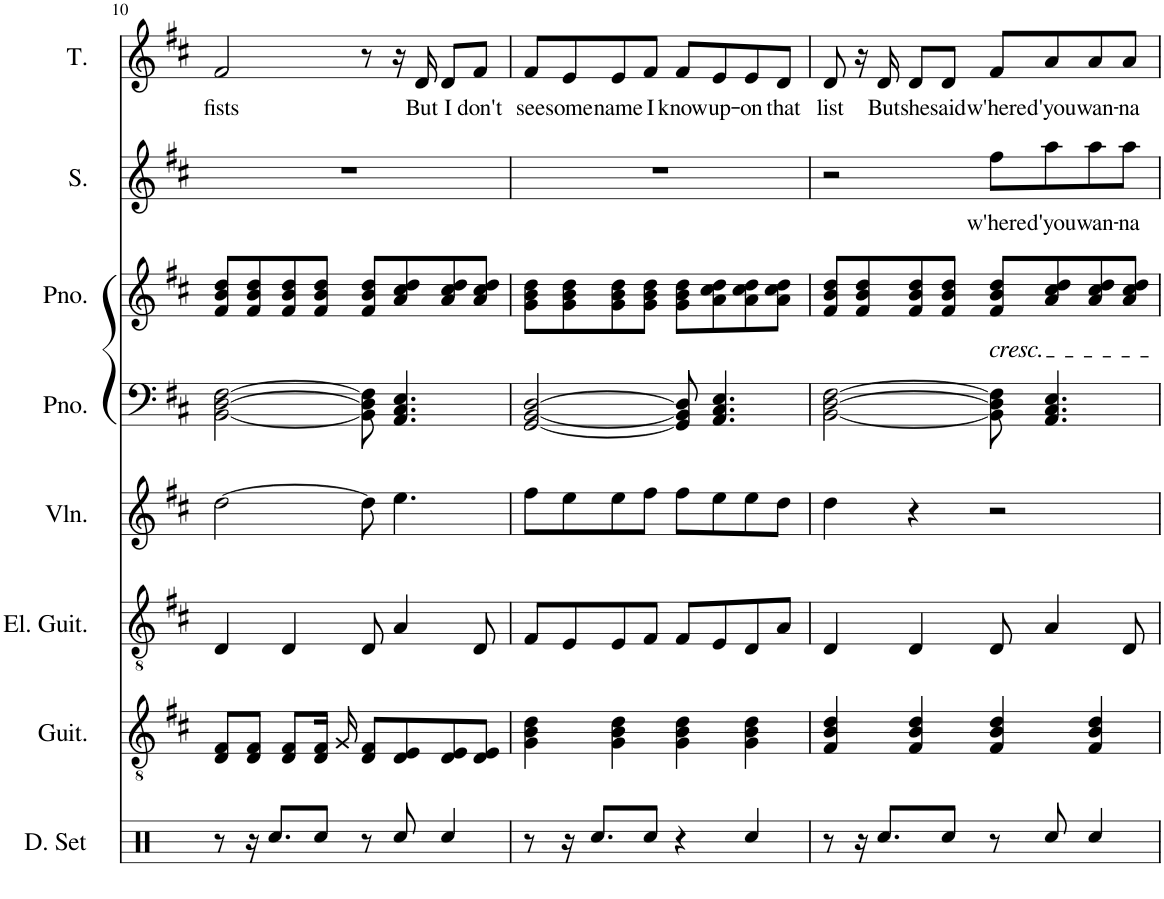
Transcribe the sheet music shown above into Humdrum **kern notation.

**kern	**kern	**kern	**kern	**kern	**kern	**kern	**text	**kern	**text
*part8	*part7	*part6	*part5	*part4	*part3	*part2	*part2	*part1	*part1
*staff8	*staff7	*staff6	*staff5	*staff4	*staff3	*staff2	*staff2	*staff1	*staff1
*I"Drumset	*I"Acoustic Guitar	*I"Electric Guitar	*I"Violin	*I"53Piano	*I"Piano	*I"Soprano	*	*I"Tenor	*
*I'D. Set	*I'Guit.	*I'El. Guit.	*I'Vln.	*I'Pno.	*I'Pno.	*I'S.	*	*I'T.	*
!!LO:PB:g=z
*clefX	*clefGv2	*clefGv2	*clefG2	*clefF4	*clefX	*clefG2	*	*clefG2	*
*k[]	*k[f#c#]	*k[f#c#]	*k[f#c#]	*k[f#c#]	*k[f#c#]	*k[f#c#]	*	*k[f#c#]	*
*M4/4	*M4/4	*M4/4	*M4/4	*M4/4	*M4/4	*M4/4	*	*M4/4	*
=10	=10	=10	=10	=10	=10	=10	=10	=10	=10
!	!	!	!	!	!	!	!	!	!LO:LY:b
8r	8D/ 8F#/L	4D/	[2dd\	[2BB\ [2D\ [2F#\	8f#/ 8b/ 8dd/L	1r	.	2f#/	fists
16r	8D/ 8F#/J	.	.	.	8f#/ 8b/ 8dd/	.	.	.	.
8.Rcc/L	.	.	.	.	.	.	.	.	.
.	8D/ 8F#/L	4D/	.	.	8f#/ 8b/ 8dd/	.	.	.	.
8Rcc/J	16D/ 16F#/Jk	.	.	.	8f#/ 8b/ 8dd/J	.	.	.	.
.	16G/	.	.	.	.	.	.	.	.
8r	8D/ 8F#/L	8D/	8dd\]	8BB\] 8D\] 8F#\]	8f#/ 8b/ 8dd/L	.	.	8r	.
8Rcc/	8D/ 8E/	4A/	4.ee\	4.AA/ 4.C#/ 4.E/	8a/ 8cc#/ 8dd/	.	.	16r	.
!	!	!	!	!	!	!	!	!	!LO:LY:b
.	.	.	.	.	.	.	.	16d/	But
!	!	!	!	!	!	!	!	!	!LO:LY:b
4Rcc/	8D/ 8E/	.	.	.	8a/ 8cc#/ 8dd/	.	.	8d/L	I
!	!	!	!	!	!	!	!	!	!LO:LY:b
.	8D/ 8E/J	8D/	.	.	8a/ 8cc#/ 8dd/J	.	.	8f#/J	don't
=11	=11	=11	=11	=11	=11	=11	=11	=11	=11
!	!	!	!	!	!	!	!	!	!LO:LY:b
8r	4G\ 4B\ 4d\	8F#/L	8ff#\L	[2GG/ [2BB/ [2D/	8g\ 8b\ 8dd\L	1r	.	8f#/L	see
!	!	!	!	!	!	!	!	!	!LO:LY:b
16r	.	8E/	8ee\	.	8g\ 8b\ 8dd\	.	.	8e/	some
8.Rcc/L	.	.	.	.	.	.	.	.	.
!	!	!	!	!	!	!	!	!	!LO:LY:b
.	4G\ 4B\ 4d\	8E/	8ee\	.	8g\ 8b\ 8dd\	.	.	8e/	name
!	!	!	!	!	!	!	!	!	!LO:LY:b
8Rcc/J	.	8F#/J	8ff#\J	.	8g\ 8b\ 8dd\J	.	.	8f#/J	I
!	!	!	!	!	!	!	!	!	!LO:LY:b
4r	4G\ 4B\ 4d\	8F#/L	8ff#\L	8GG/] 8BB/] 8D/]	8g\ 8b\ 8dd\L	.	.	8f#/L	know
!	!	!	!	!	!	!	!	!	!LO:LY:b
.	.	8E/	8ee\	4.AA/ 4.C#/ 4.E/	8a\ 8cc#\ 8dd\	.	.	8e/	up-
!	!	!	!	!	!	!	!	!	!LO:LY:b
4Rcc/	4G\ 4B\ 4d\	8D/	8ee\	.	8a\ 8cc#\ 8dd\	.	.	8e/	-on
!	!	!	!	!	!	!	!	!	!LO:LY:b
.	.	8A/J	8dd\J	.	8a\ 8cc#\ 8dd\J	.	.	8d/J	that
=12	=12	=12	=12	=12	=12	=12	=12	=12	=12
!	!	!	!	!	!	!	!	!	!LO:LY:b
8r	4F#/ 4B/ 4d/	4D/	4dd\	[2BB\ [2D\ [2F#\	8f#/ 8b/ 8dd/L	2r	.	8d/	list
16r	.	.	.	.	8f#/ 8b/ 8dd/	.	.	16r	.
!	!	!	!	!	!	!	!	!	!LO:LY:b
8.Rcc/L	.	.	.	.	.	.	.	16d/	But
!	!	!	!	!	!	!	!	!	!LO:LY:b
.	4F#/ 4B/ 4d/	4D/	4r	.	8f#/ 8b/ 8dd/	.	.	8d/L	she
!	!	!	!	!	!	!	!	!	!LO:LY:b
8Rcc/J	.	.	.	.	8f#/ 8b/ 8dd/J	.	.	8d/J	said
!	!	!	!	!	!LO:TX:b:i:t=cresc.	!	!	!	!
!	!	!	!	!	!	!	!LO:LY:b	!	!LO:LY:b
8r	4F#/ 4B/ 4d/	8D/	2r	8BB\] 8D\] 8F#\]	8f#/ 8b/ 8dd/L	8ff#\L	w'here	8f#/L	w'here
!	!	!	!	!	!	!	!LO:LY:b	!	!LO:LY:b
8Rcc/	.	4A/	.	4.AA/ 4.C#/ 4.E/	8a/ 8cc#/ 8dd/	8aa\	d'you	8a/	d'you
!	!	!	!	!	!	!	!LO:LY:b	!	!LO:LY:b
4Rcc/	4F#/ 4B/ 4d/	.	.	.	8a/ 8cc#/ 8dd/	8aa\	wan-	8a/	wan-
!	!	!	!	!	!	!	!LO:LY:b	!	!LO:LY:b
.	.	8D/	.	.	8a/ 8cc#/ 8dd/J	8aa\J	-na	8a/J	-na
=	=	=	=	=	=	=	=	=	=
*-	*-	*-	*-	*-	*-	*-	*-	*-	*-
